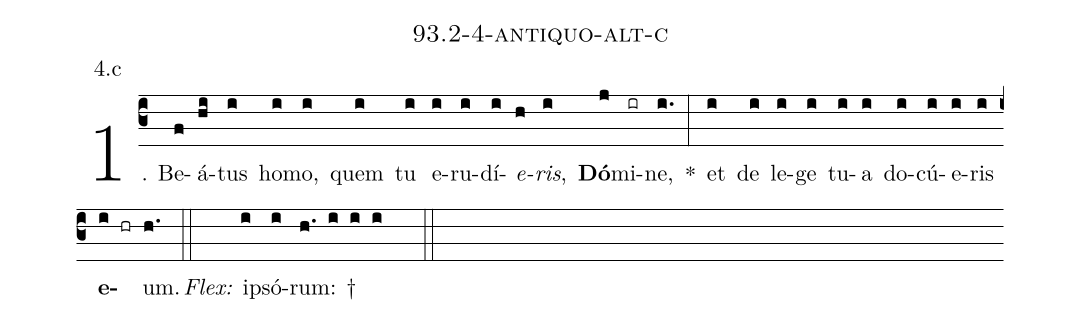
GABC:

name: 93.2-4-antiquo-alt-c;
annotation: 4.c;
%%
(c3)1. Be(f)á(hi)tus(i) ho(i)mo,(i) quem(i) tu(i) e(i)ru(i)dí(i)<i>e</i>(h)<i>ris</i>,(i) <b>Dó</b>(j)mi(ir)ne,(i.) *(:) et(i) de(i) le(i)ge(i) tu(i)a(i) do(i)cú(i)e(i)ris(i) <b>e</b>(i hr)um.(h.) (::)
<i>Flex:</i>()  ip(i)só(i)rum: †(h. i i i  ::)

%E(i) u(i) o(i) u(i) a(i) e.(h.) (::)
